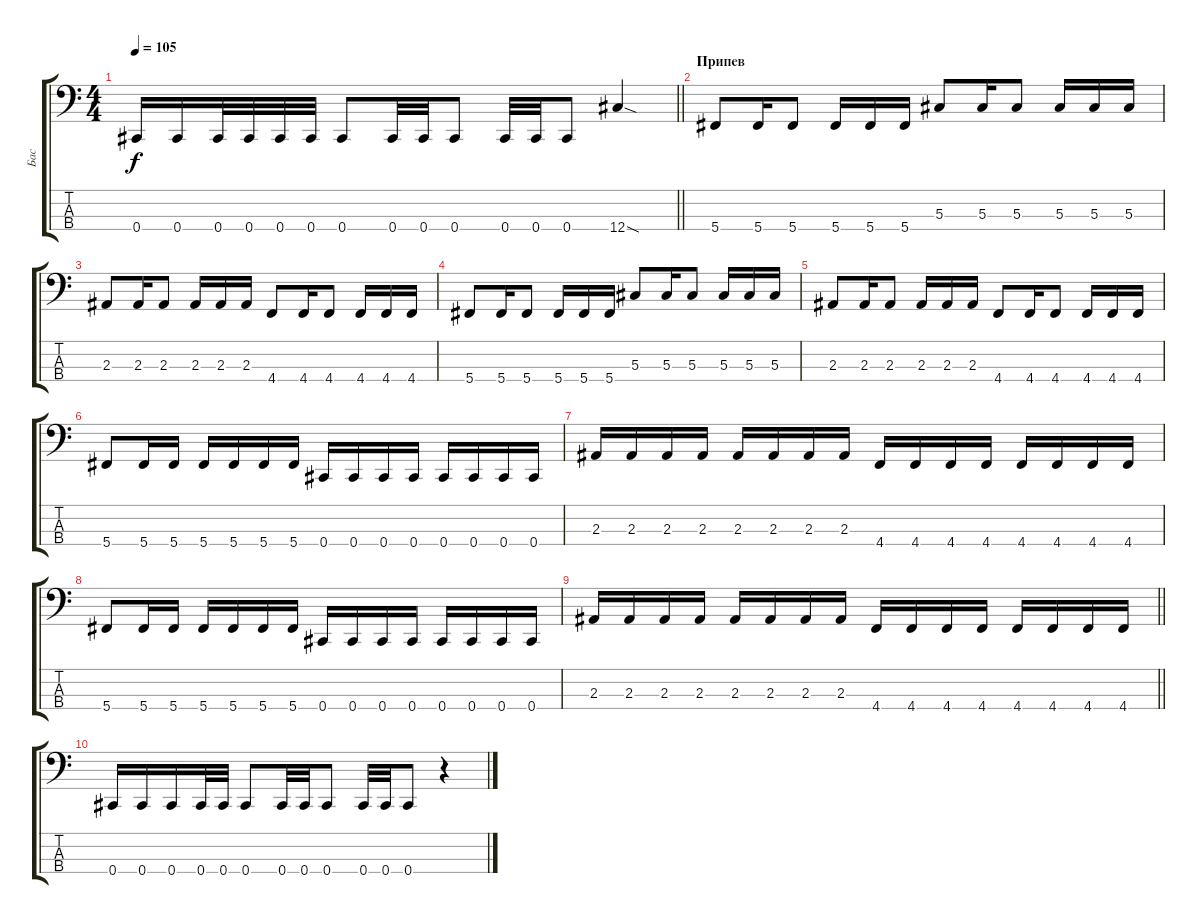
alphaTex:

\track ("Бас" "Бас") {instrument electricbassfinger}
\staff {score tabs}
\tuning (Gb2 Db2 Ab1 Db1) {hide}
\ts (4 4)
\tempo 105
\clef f4
\barLineRight lightlight
\ks c
0.4.16{dy f} 0.4.16 0.4.32 0.4.32 0.4.32 0.4.32 0.4.8 0.4.32 0.4.32 0.4.8 0.4.32 0.4.32 0.4.8 12.4{sod}.4 |
\section ("" "Припев")
5.4.8 5.4.16 5.4.8 5.4.16 5.4.16 5.4.16 5.3.8 5.3.16 5.3.8 5.3.16 5.3.16 5.3.16 |
2.3.8 2.3.16 2.3.8 2.3.16 2.3.16 2.3.16 4.4.8 4.4.16 4.4.8 4.4.16 4.4.16 4.4.16 |
5.4.8 5.4.16 5.4.8 5.4.16 5.4.16 5.4.16 5.3.8 5.3.16 5.3.8 5.3.16 5.3.16 5.3.16 |
2.3.8 2.3.16 2.3.8 2.3.16 2.3.16 2.3.16 4.4.8 4.4.16 4.4.8 4.4.16 4.4.16 4.4.16 |
5.4.8 5.4.16 5.4.16 5.4.16 5.4.16 5.4.16 5.4.16 0.4.16 0.4.16 0.4.16 0.4.16 0.4.16 0.4.16 0.4.16 0.4.16 |
2.3.16 2.3.16 2.3.16 2.3.16 2.3.16 2.3.16 2.3.16 2.3.16 4.4.16 4.4.16 4.4.16 4.4.16 4.4.16 4.4.16 4.4.16 4.4.16 |
5.4.8 5.4.16 5.4.16 5.4.16 5.4.16 5.4.16 5.4.16 0.4.16 0.4.16 0.4.16 0.4.16 0.4.16 0.4.16 0.4.16 0.4.16 |
\barLineRight lightlight
2.3.16 2.3.16 2.3.16 2.3.16 2.3.16 2.3.16 2.3.16 2.3.16 4.4.16 4.4.16 4.4.16 4.4.16 4.4.16 4.4.16 4.4.16 4.4.16 |
0.4.16 0.4.16 0.4.16 0.4.32 0.4.32 0.4.8 0.4.32 0.4.32 0.4.8 0.4.32 0.4.32 0.4.8 r.4
